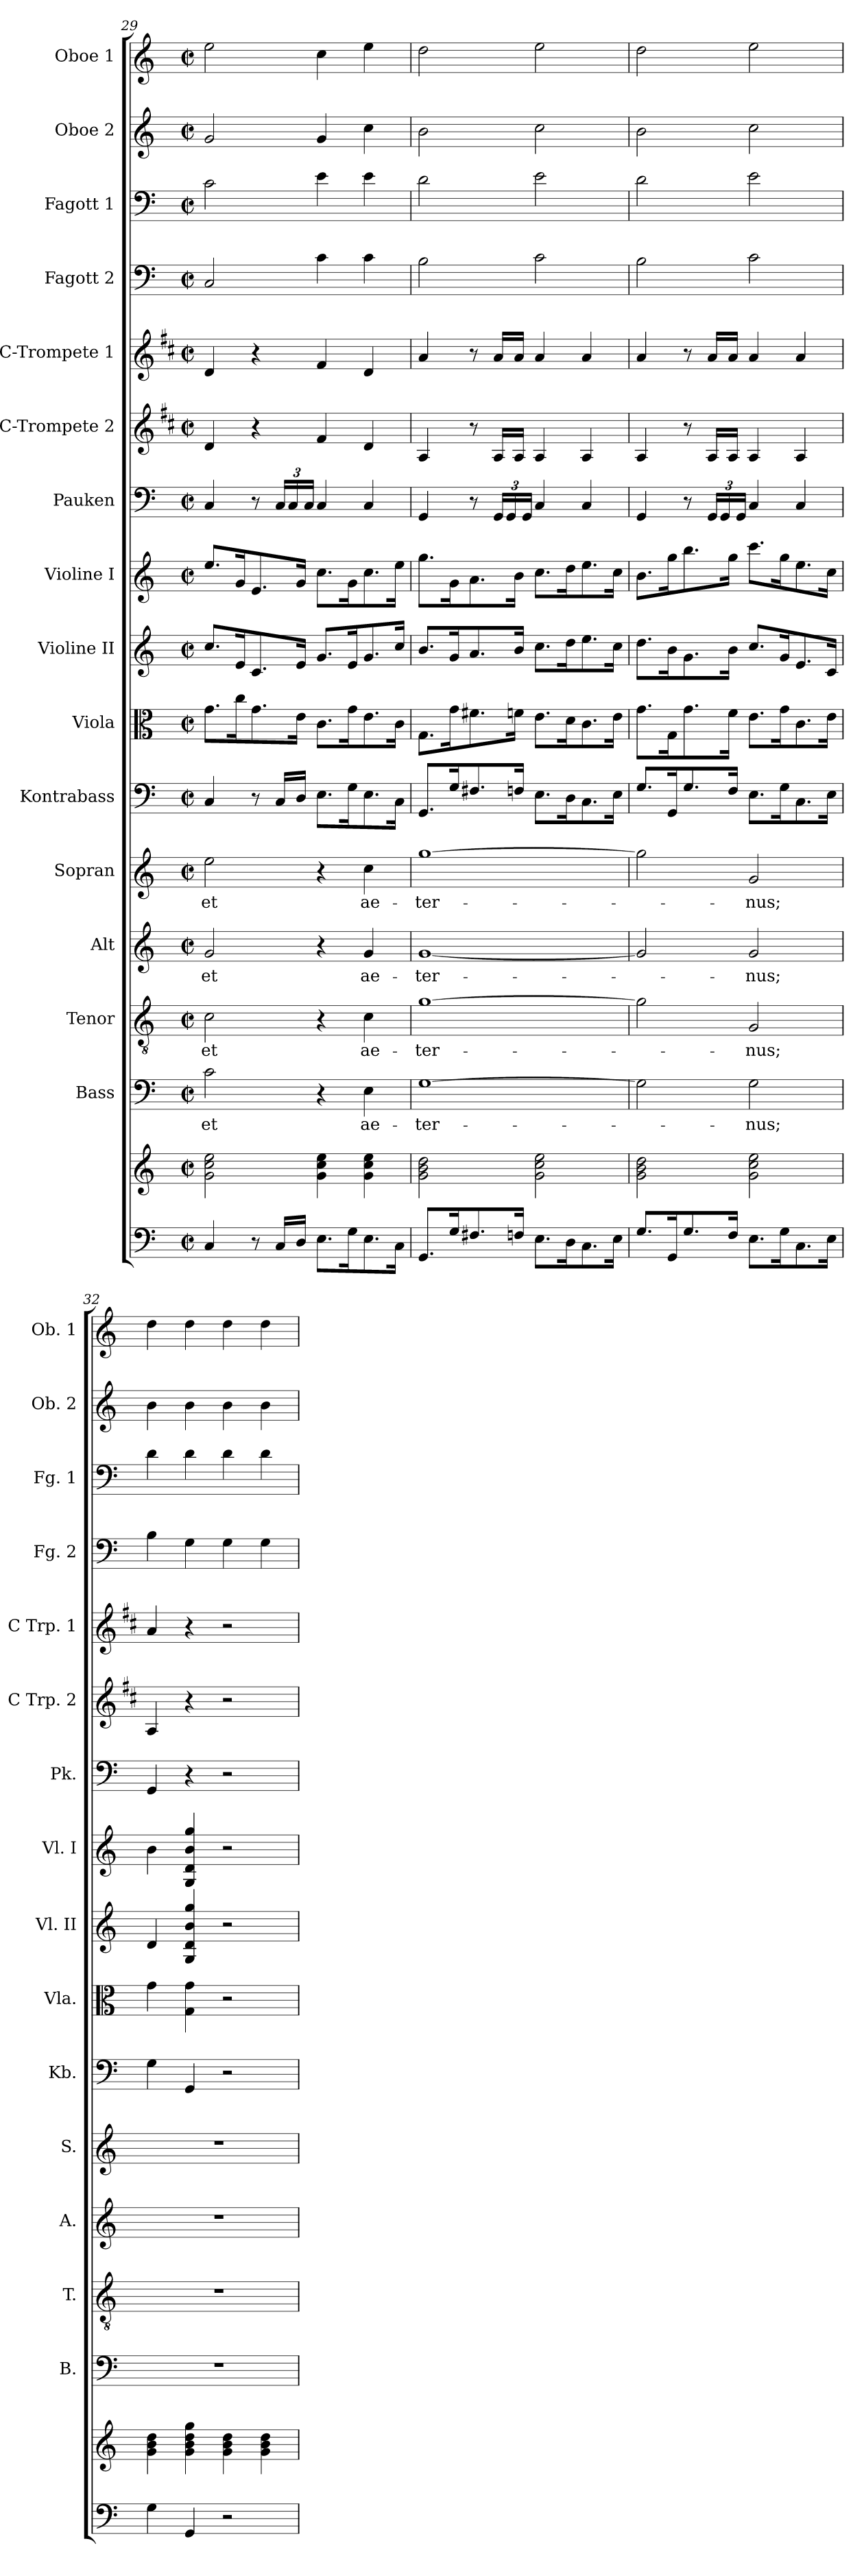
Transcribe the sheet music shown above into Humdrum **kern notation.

**kern	**kern	**kern	**text	**kern	**text	**kern	**text	**kern	**text	**kern	**kern	**kern	**kern	**kern	**kern	**kern	**kern	**kern	**kern	**kern
*part16	*part16	*part15	*part15	*part14	*part14	*part13	*part13	*part12	*part12	*part11	*part10	*part9	*part8	*part7	*part6	*part5	*part4	*part3	*part2	*part1
*staff17	*staff16	*staff15	*staff15	*staff14	*staff14	*staff13	*staff13	*staff12	*staff12	*staff11	*staff10	*staff9	*staff8	*staff7	*staff6	*staff5	*staff4	*staff3	*staff2	*staff1
*	*	*I"Bass	*	*I"Tenor	*	*I"Alt	*	*I"Sopran	*	*I"Kontrabass	*I"Viola	*I"Violine II	*I"Violine I	*I"Pauken	*I"C-Trompete 2	*I"C-Trompete 1	*I"Fagott 2	*I"Fagott 1	*I"Oboe 2	*I"Oboe 1
*	*	*I'B.	*	*I'T.	*	*I'A.	*	*I'S.	*	*I'Kb.	*I'Vla.	*I'Vl. II	*I'Vl. I	*I'Pk.	*I'C Trp. 2	*I'C Trp. 1	*I'Fg. 2	*I'Fg. 1	*I'Ob. 2	*I'Ob. 1
*clefF4	*clefG2	*clefF4	*	*clefGv2	*	*clefG2	*	*clefG2	*	*clefF4	*clefC3	*clefG2	*clefG2	*clefF4	*clefG2	*clefG2	*clefF4	*clefF4	*clefG2	*clefG2
*	*	*	*	*	*	*	*	*	*	*ITrd7c12	*	*	*	*	*ITrd1c2	*ITrd1c2	*	*	*	*
*k[]	*k[]	*k[]	*	*k[]	*	*k[]	*	*k[]	*	*k[]	*k[]	*k[]	*k[]	*k[]	*k[]	*k[]	*k[]	*k[]	*k[]	*k[]
*C:	*C:	*C:	*	*C:	*	*C:	*	*C:	*	*C:	*C:	*C:	*C:	*C:	*C:	*C:	*C:	*C:	*C:	*C:
*M2/2	*M2/2	*M2/2	*	*M2/2	*	*M2/2	*	*M2/2	*	*M2/2	*M2/2	*M2/2	*M2/2	*M2/2	*M2/2	*M2/2	*M2/2	*M2/2	*M2/2	*M2/2
*met(c|)	*met(c|)	*met(c|)	*	*met(c|)	*	*met(c|)	*	*met(c|)	*	*met(c|)	*met(c|)	*met(c|)	*met(c|)	*met(c|)	*met(c|)	*met(c|)	*met(c|)	*met(c|)	*met(c|)	*met(c|)
=29	=29	=29	=29	=29	=29	=29	=29	=29	=29	=29	=29	=29	=29	=29	=29	=29	=29	=29	=29	=29
!	!	!	!LO:LY:b	!	!LO:LY:b	!	!LO:LY:b	!	!LO:LY:b	!	!	!	!	!	!	!	!	!	!	!
4C/	2g\ 2cc\ 2ee\	2c\	et	2c\	et	2g/	et	2ee\	et	4CC/	8.g\L	8.cc/L	8.ee/L	4C/	4c/	4c/	2C/	2c\	2g/	2ee\
.	.	.	.	.	.	.	.	.	.	.	16cc\k	16e/k	16g/k	.	.	.	.	.	.	.
8r	.	.	.	.	.	.	.	.	.	8r	8.g\	8.c/	8.e/	8r	4r	4r	.	.	.	.
*	*	*	*	*	*	*	*	*	*	*	*	*	*	*Xbrackettup	*	*	*	*	*	*
16C/LL	.	.	.	.	.	.	.	.	.	16CC/LL	.	.	.	24C/LL	.	.	.	.	.	.
.	.	.	.	.	.	.	.	.	.	.	.	.	.	24C/	.	.	.	.	.	.
16D/JJ	.	.	.	.	.	.	.	.	.	16DD/JJ	16e\Jk	16e/Jk	16g/Jk	.	.	.	.	.	.	.
.	.	.	.	.	.	.	.	.	.	.	.	.	.	24C/JJ	.	.	.	.	.	.
8.E\L	4g\ 4cc\ 4ee\	4r	.	4r	.	4r	.	4r	.	8.EE\L	8.c\L	8.g/L	8.cc\L	4C/	4e/	4e/	4c\	4e\	4g/	4cc\
16G\k	.	.	.	.	.	.	.	.	.	16GG\k	16g\k	16e/k	16g\k	.	.	.	.	.	.	.
!	!	!	!LO:LY:b	!	!LO:LY:b	!	!LO:LY:b	!	!LO:LY:b	!	!	!	!	!	!	!	!	!	!	!
8.E\	4g\ 4cc\ 4ee\	4E\	ae-	4c\	ae-	4g/	ae-	4cc\	ae-	8.EE\	8.e\	8.g/	8.cc\	4C/	4c/	4c/	4c\	4e\	4cc\	4ee\
16C\Jk	.	.	.	.	.	.	.	.	.	16CC\Jk	16c\Jk	16cc/Jk	16ee\Jk	.	.	.	.	.	.	.
=30	=30	=30	=30	=30	=30	=30	=30	=30	=30	=30	=30	=30	=30	=30	=30	=30	=30	=30	=30	=30
!	!	!	!LO:LY:b	!	!LO:LY:b	!	!LO:LY:b	!	!LO:LY:b	!	!	!	!	!	!	!	!	!	!	!
8.GG/L	2g\ 2b\ 2dd\	[1G	-ter-	[1g	-ter-	[1g	-ter-	[1gg	-ter-	8.GGG/L	8.G\L	8.b/L	8.gg\L	4GG/	4G/	4g/	2B\	2d\	2b\	2dd\
16G/k	.	.	.	.	.	.	.	.	.	16GG/k	16g\k	16g/k	16g\k	.	.	.	.	.	.	.
8.F#X/	.	.	.	.	.	.	.	.	.	8.FF#X/	8.f#X\	8.a/	8.a\	8r	8r	8r	.	.	.	.
.	.	.	.	.	.	.	.	.	.	.	.	.	.	24GG/LL	16G/LL	16g/LL	.	.	.	.
.	.	.	.	.	.	.	.	.	.	.	.	.	.	24GG/	.	.	.	.	.	.
16Fn/Jk	.	.	.	.	.	.	.	.	.	16FFn/Jk	16fn\Jk	16b/Jk	16b\Jk	.	16G/JJ	16g/JJ	.	.	.	.
.	.	.	.	.	.	.	.	.	.	.	.	.	.	24GG/JJ	.	.	.	.	.	.
8.E\L	2g\ 2cc\ 2ee\	.	.	.	.	.	.	.	.	8.EE\L	8.e\L	8.cc\L	8.cc\L	4C/	4G/	4g/	2c\	2e\	2cc\	2ee\
16D\k	.	.	.	.	.	.	.	.	.	16DD\k	16d\k	16dd\k	16dd\k	.	.	.	.	.	.	.
8.C\	.	.	.	.	.	.	.	.	.	8.CC\	8.c\	8.ee\	8.ee\	4C/	4G/	4g/	.	.	.	.
16E\Jk	.	.	.	.	.	.	.	.	.	16EE\Jk	16e\Jk	16cc\Jk	16cc\Jk	.	.	.	.	.	.	.
=31	=31	=31	=31	=31	=31	=31	=31	=31	=31	=31	=31	=31	=31	=31	=31	=31	=31	=31	=31	=31
8.G/L	2g\ 2b\ 2dd\	2G\]	.	2g\]	.	2g/]	.	2gg\]	.	8.GG/L	8.g\L	8.dd\L	8.b\L	4GG/	4G/	4g/	2B\	2d\	2b\	2dd\
16GG/k	.	.	.	.	.	.	.	.	.	16GGG/k	16G\k	16b\k	16gg\k	.	.	.	.	.	.	.
8.G/	.	.	.	.	.	.	.	.	.	8.GG/	8.g\	8.g\	8.bb\	8r	8r	8r	.	.	.	.
.	.	.	.	.	.	.	.	.	.	.	.	.	.	24GG/LL	16G/LL	16g/LL	.	.	.	.
.	.	.	.	.	.	.	.	.	.	.	.	.	.	24GG/	.	.	.	.	.	.
16F/Jk	.	.	.	.	.	.	.	.	.	16FF/Jk	16f\Jk	16b\Jk	16gg\Jk	.	16G/JJ	16g/JJ	.	.	.	.
.	.	.	.	.	.	.	.	.	.	.	.	.	.	24GG/JJ	.	.	.	.	.	.
!	!	!	!LO:LY:b	!	!LO:LY:b	!	!LO:LY:b	!	!LO:LY:b	!	!	!	!	!	!	!	!	!	!	!
8.E\L	2g\ 2cc\ 2ee\	2G\	-nus;	2G/	-nus;	2g/	-nus;	2g/	-nus;	8.EE\L	8.e\L	8.cc/L	8.ccc\L	4C/	4G/	4g/	2c\	2e\	2cc\	2ee\
16G\k	.	.	.	.	.	.	.	.	.	16GG\k	16g\k	16g/k	16gg\k	.	.	.	.	.	.	.
8.C\	.	.	.	.	.	.	.	.	.	8.CC\	8.c\	8.e/	8.ee\	4C/	4G/	4g/	.	.	.	.
16E\Jk	.	.	.	.	.	.	.	.	.	16EE\Jk	16e\Jk	16c/Jk	16cc\Jk	.	.	.	.	.	.	.
!!LO:PB:g=z
=32	=32	=32	=32	=32	=32	=32	=32	=32	=32	=32	=32	=32	=32	=32	=32	=32	=32	=32	=32	=32
4G\	4g\ 4b\ 4dd\	1r	.	1r	.	1r	.	1r	.	4GG\	4g\	4d/	4b\	4GG/	4G/	4g/	4B\	4d\	4b\	4dd\
4GG/	4g\ 4b\ 4dd\ 4gg\	.	.	.	.	.	.	.	.	4GGG/	4G\ 4g\	4G/ 4d/ 4b/ 4gg/	4G/ 4d/ 4b/ 4gg/	4r	4r	4r	4G\	4d\	4b\	4dd\
2r	4g\ 4b\ 4dd\	.	.	.	.	.	.	.	.	2r	2r	2r	2r	2r	2r	2r	4G\	4d\	4b\	4dd\
.	4g\ 4b\ 4dd\	.	.	.	.	.	.	.	.	.	.	.	.	.	.	.	4G\	4d\	4b\	4dd\
=	=	=	=	=	=	=	=	=	=	=	=	=	=	=	=	=	=	=	=	=
*-	*-	*-	*-	*-	*-	*-	*-	*-	*-	*-	*-	*-	*-	*-	*-	*-	*-	*-	*-	*-
